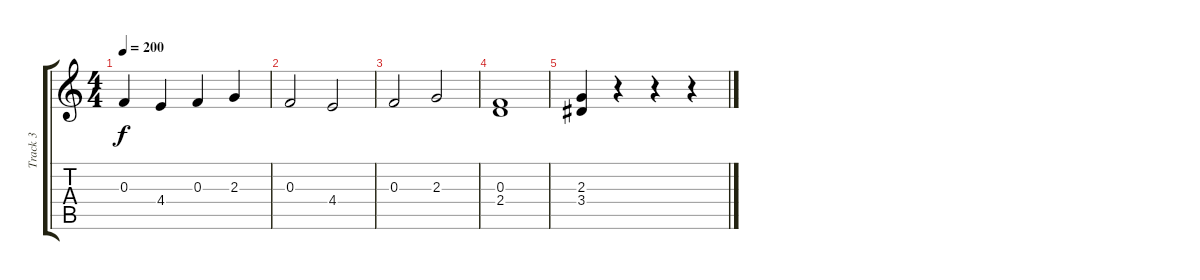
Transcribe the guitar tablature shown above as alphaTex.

\track ("Track 3" "Track 3") {instrument distortionguitar}
\staff {score tabs}
\tuning (D4 A3 F3 C3 G2 C2) {hide}
\ts (4 4)
\tempo 200
\clef g2
\ks c
0.3.4{dy f} 4.4.4 0.3.4 2.3.4 |
0.3.2 4.4.2 |
0.3.2 2.3.2 |
(0.3 2.4).1 |
(2.3 3.4).4 r.4 r.4 r.4
